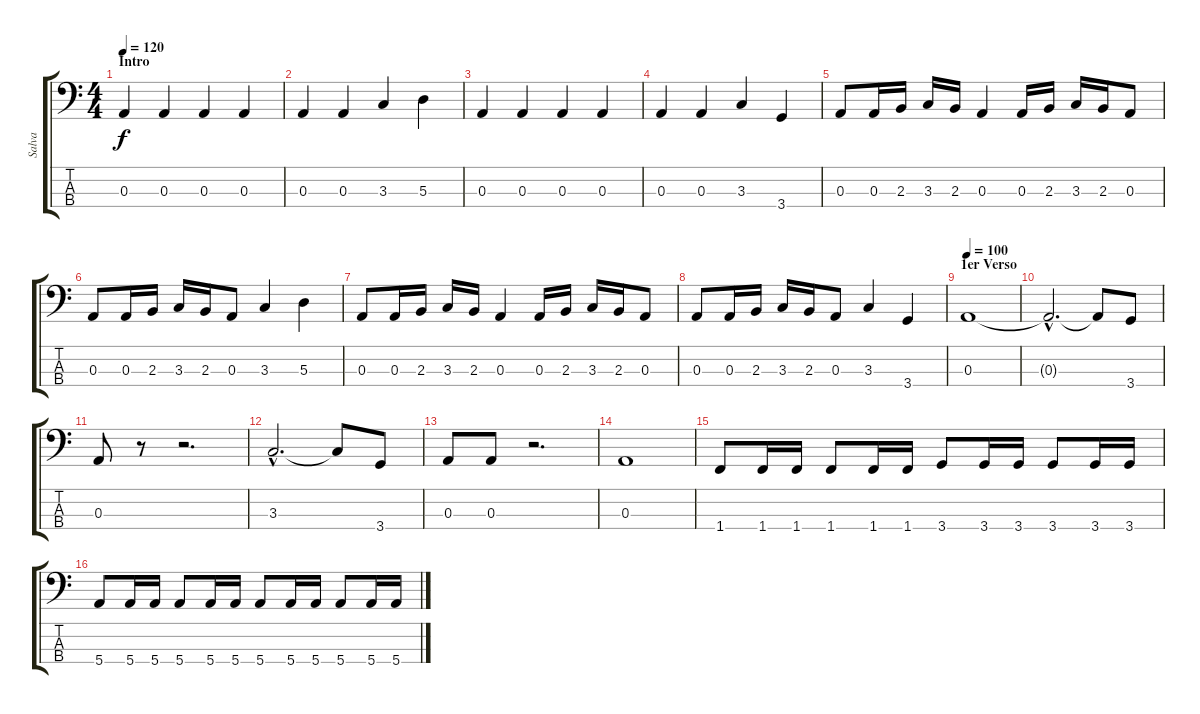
\track ("Salva" "Salva") {instrument electricbassfinger}
\staff {score tabs}
\tuning (G2 D2 A1 E1) {hide}
\ts (4 4)
\section ("" "Intro")
\tempo 120
\tempo 100
\tempo 120
\clef f4
\ks c
0.3.4{dy f instrument electricbassfinger} 0.3.4 0.3.4 0.3.4 |
0.3.4 0.3.4 3.3.4 5.3.4 |
0.3.4 0.3.4 0.3.4 0.3.4 |
0.3.4 0.3.4 3.3.4 3.4.4 |
0.3.8 0.3.16 2.3.16 3.3.16 2.3.16 0.3.4 0.3.16 2.3.16 3.3.16 2.3.16 0.3.8 |
0.3.8 0.3.16 2.3.16 3.3.16 2.3.16 0.3.8 3.3.4 5.3.4 |
0.3.8 0.3.16 2.3.16 3.3.16 2.3.16 0.3.4 0.3.16 2.3.16 3.3.16 2.3.16 0.3.8 |
0.3.8 0.3.16 2.3.16 3.3.16 2.3.16 0.3.8 3.3.4 3.4.4 |
\section ("" "1er Verso")
\tempo 100
0.3.1 |
0.3{hac t}.2{d} 0.3{t}.8 3.4.8 |
0.3.8 r.8 r.2{d} |
3.3{hac}.2{d} 3.3{t}.8 3.4.8 |
0.3.8 0.3.8 r.2{d} |
0.3.1 |
1.4.8 1.4.16 1.4.16 1.4.8 1.4.16 1.4.16 3.4.8 3.4.16 3.4.16 3.4.8 3.4.16 3.4.16 |
5.4.8 5.4.16 5.4.16 5.4.8 5.4.16 5.4.16 5.4.8 5.4.16 5.4.16 5.4.8 5.4.16 5.4.16
